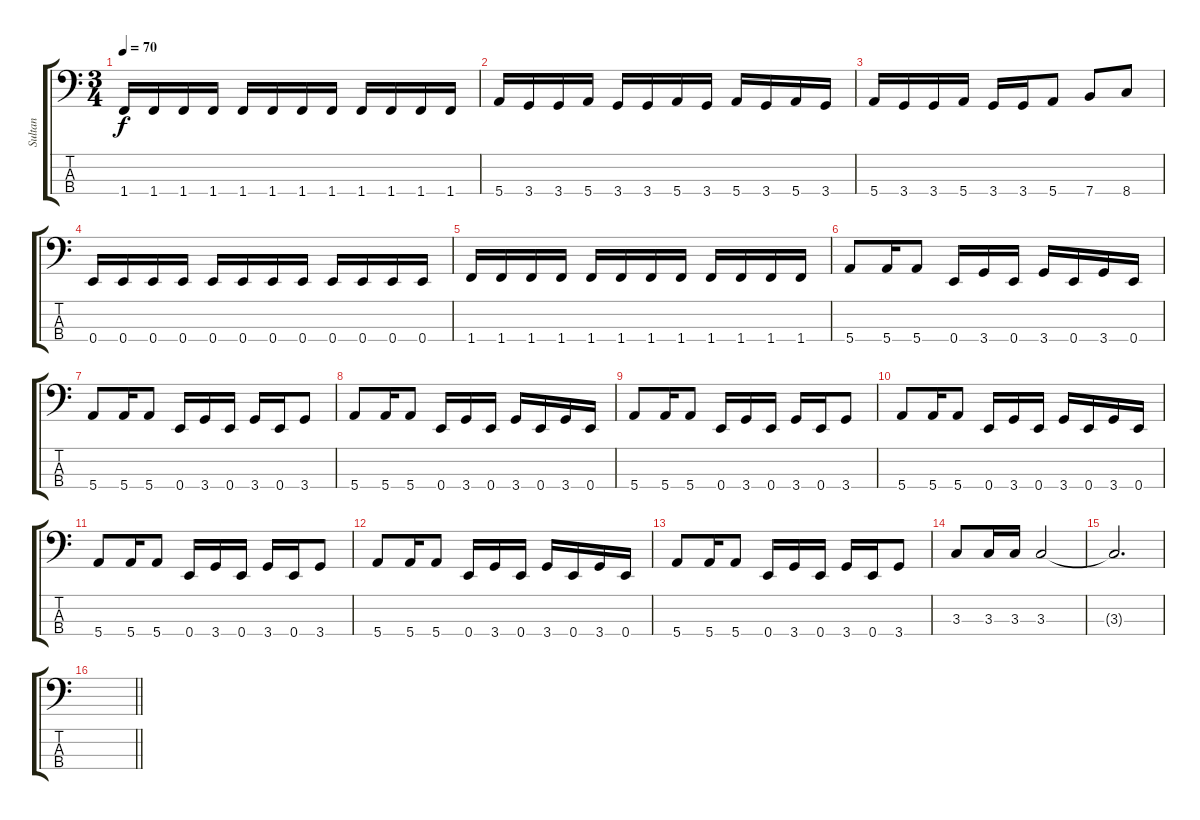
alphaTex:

\track ("Sultan" "Sultan") {instrument electricbassfinger}
\staff {score tabs}
\tuning (G2 D2 A1 E1) {hide}
\ts (3 4)
\tempo 70
\clef f4
\ks c
1.4.16{dy f} 1.4.16 1.4.16 1.4.16 1.4.16 1.4.16 1.4.16 1.4.16 1.4.16 1.4.16 1.4.16 1.4.16 |
5.4.16 3.4.16 3.4.16 5.4.16 3.4.16 3.4.16 5.4.16 3.4.16 5.4.16 3.4.16 5.4.16 3.4.16 |
5.4.16 3.4.16 3.4.16 5.4.16 3.4.16 3.4.16 5.4.8 7.4.8 8.4.8 |
0.4.16 0.4.16 0.4.16 0.4.16 0.4.16 0.4.16 0.4.16 0.4.16 0.4.16 0.4.16 0.4.16 0.4.16 |
1.4.16 1.4.16 1.4.16 1.4.16 1.4.16 1.4.16 1.4.16 1.4.16 1.4.16 1.4.16 1.4.16 1.4.16 |
5.4.8 5.4.16 5.4.8 0.4.16 3.4.16 0.4.16 3.4.16 0.4.16 3.4.16 0.4.16 |
5.4.8 5.4.16 5.4.8 0.4.16 3.4.16 0.4.16 3.4.16 0.4.16 3.4.8 |
5.4.8 5.4.16 5.4.8 0.4.16 3.4.16 0.4.16 3.4.16 0.4.16 3.4.16 0.4.16 |
5.4.8 5.4.16 5.4.8 0.4.16 3.4.16 0.4.16 3.4.16 0.4.16 3.4.8 |
5.4.8 5.4.16 5.4.8 0.4.16 3.4.16 0.4.16 3.4.16 0.4.16 3.4.16 0.4.16 |
5.4.8 5.4.16 5.4.8 0.4.16 3.4.16 0.4.16 3.4.16 0.4.16 3.4.8 |
5.4.8 5.4.16 5.4.8 0.4.16 3.4.16 0.4.16 3.4.16 0.4.16 3.4.16 0.4.16 |
5.4.8 5.4.16 5.4.8 0.4.16 3.4.16 0.4.16 3.4.16 0.4.16 3.4.8 |
3.3.8 3.3.16 3.3.16 3.3.2{volume 0 balance 4 instrument electricbassfinger} |
3.3{t}.2{d} |
\barLineRight lightlight
